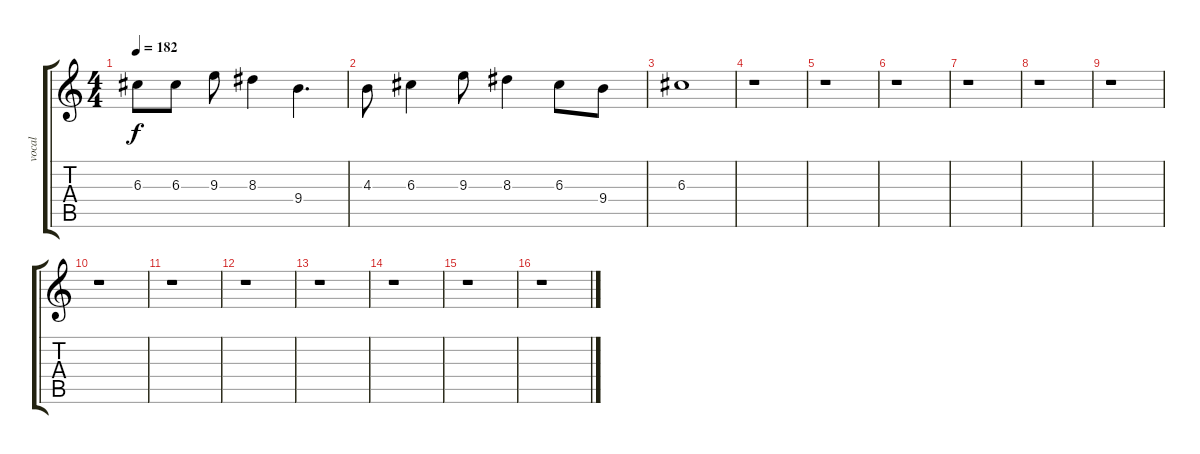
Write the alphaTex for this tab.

\track ("vocal" "vocal") {instrument distortionguitar}
\staff {score tabs}
\tuning (E4 B3 G3 D3 A2 E2) {hide}
\ts (4 4)
\tempo 182
\clef g2
\ks c
6.3{t}.8{dy f} 6.3.8 9.3.8 8.3.4 9.4.4{d} |
4.3.8 6.3.4 9.3.8 8.3.4 6.3.8 9.4.8 |
6.3.1 |
r.1 |
r.1 |
r.1 |
r.1 |
r.1 |
r.1 |
r.1 |
r.1 |
r.1 |
r.1 |
r.1 |
r.1 |
r.1
